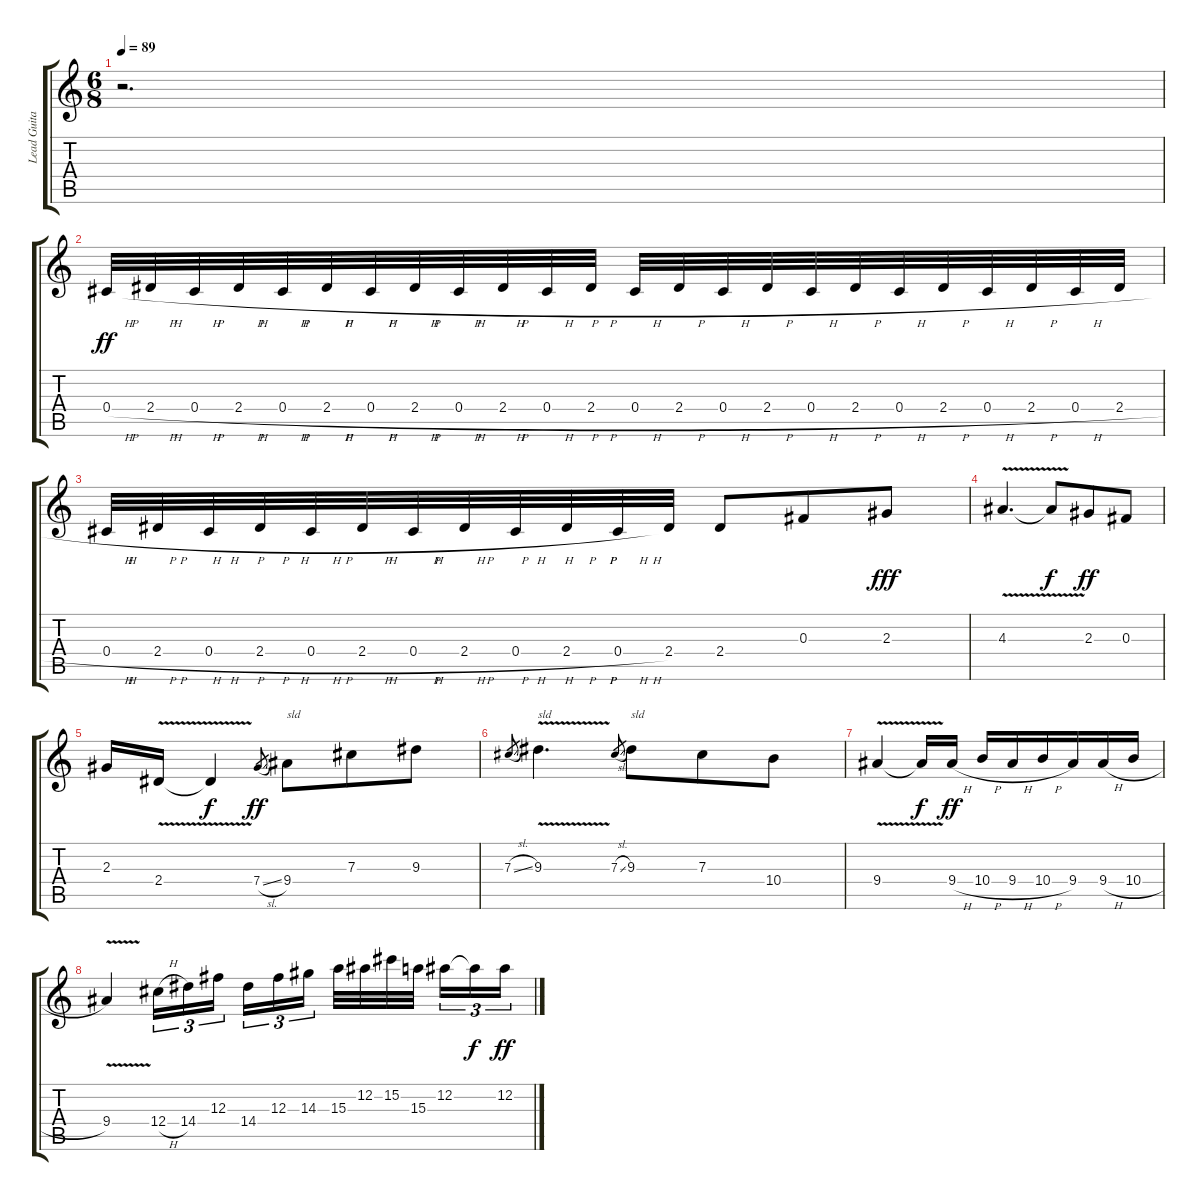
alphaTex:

\track ("Lead Guitar" "Lead Guita") {instrument overdrivenguitar}
\staff {score tabs}
\tuning (Eb4 Bb3 Gb3 Db3 Ab2 Eb2) {hide}
\ts (6 8)
\tempo 89
\clef g2
\ks c
r.2{d dy ff instrument overdrivenguitar} |
0.4{h}.32 2.4{h}.32 0.4{h}.32 2.4{h}.32 0.4{h}.32 2.4{h}.32 0.4{h}.32 2.4{h}.32 0.4{h}.32 2.4{h}.32 0.4{h}.32 2.4{h}.32 0.4{h}.32 2.4{h}.32 0.4{h}.32 2.4{h}.32 0.4{h}.32 2.4{h}.32 0.4{h}.32 2.4{h}.32 0.4{h}.32 2.4{h}.32 0.4{h}.32 2.4{h}.32 |
0.4{h}.32 2.4{h}.32 0.4{h}.32 2.4{h}.32 0.4{h}.32 2.4{h}.32 0.4{h}.32 2.4{h}.32 0.4{h}.32 2.4{h}.32 0.4{h}.32 2.4.32 2.4.8 0.3.8 2.3.8{dy fff} |
4.3{v}.4{d} 4.3{t}.8{dy f} 2.3.8{dy ff} 0.3.8 |
2.3.16 2.4{v}.16 2.4{t}.4{dy f} 7.4{sl}.8{gr dy ff} 9.4.8{txt "sld"} 7.3.8 9.3.8 |
7.3{sl}.8{gr} 9.3{v}.4{d txt "sld"} 7.3{sl}.8{gr} 9.3.8{txt "sld"} 7.3.8 10.4.8 |
9.4{v}.4 9.4{t}.16{dy f} 9.4{h}.16{dy ff} 10.4{h}.16 9.4{h}.16 10.4{h}.16 9.4.16 9.4{h}.16 10.4{h}.16 |
9.4{v}.4 12.4{h}.16{tu (3 2)} 14.4.16{tu (3 2)} 12.3.16{tu (3 2)} 14.4.16{tu (3 2)} 12.3.16{tu (3 2)} 14.3.16{tu (3 2) beam splitsecondary} 15.3.32 12.2.32 15.2.32 15.3.32{beam splitsecondary} 12.2.16{tu (3 2)} 12.2{t}.16{tu (3 2) dy f} 12.2.16{tu (3 2) dy ff}
